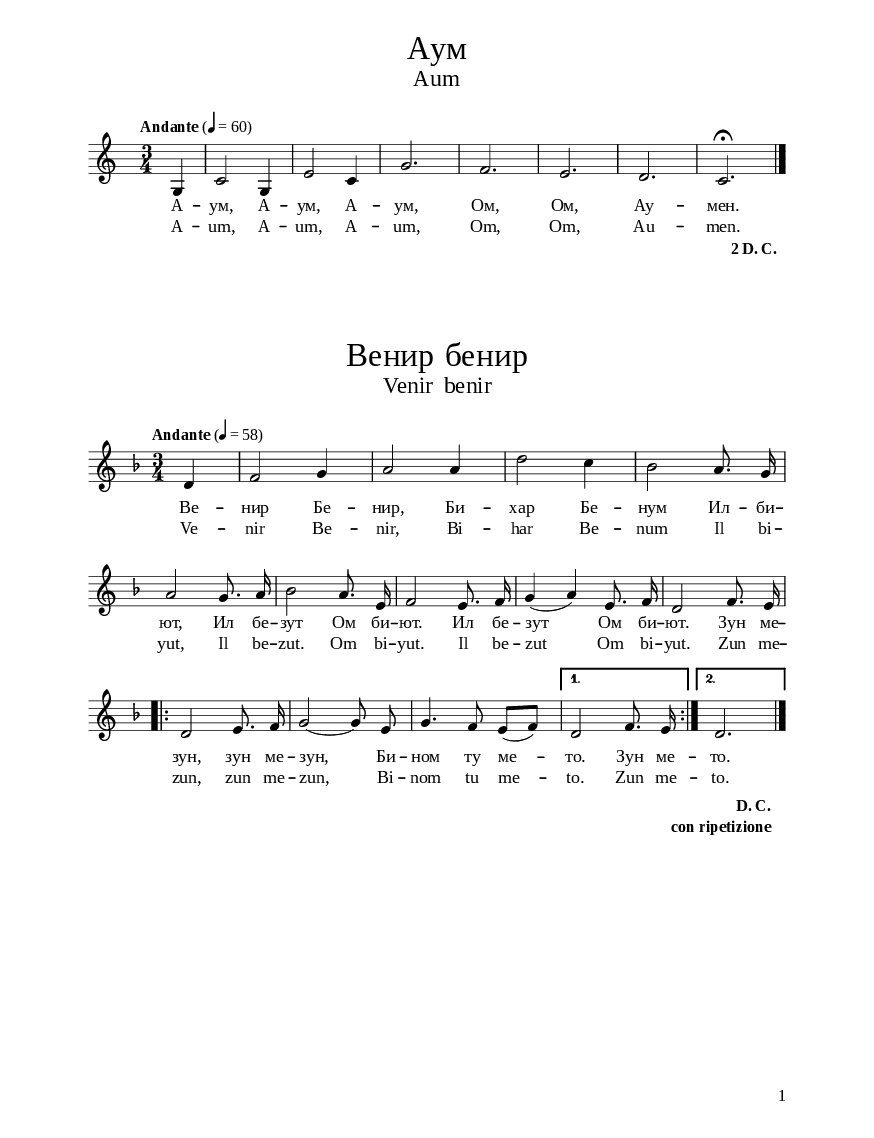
\version "2.22.0"

\paper {
  #(set-paper-size "a5")
}

\bookpart {
\paper {
  print-all-headers = ##t
  print-page-number = ##t
  print-first-page-number = ##t

  % put page numbers on the bottom
  oddHeaderMarkup = \markup ""
  evenHeaderMarkup = \markup ""
  oddFooterMarkup = \markup
    \fill-line {
      ""
      \on-the-fly #print-page-number-check-first \fromproperty #'page:page-number-string
    }
  evenFooterMarkup = \markup
    \fill-line {
      \on-the-fly #print-page-number-check-first \fromproperty #'page:page-number-string
      ""
    }

  left-margin = 1.5\cm
  right-margin = 1.5\cm
  top-margin = 1.6\cm
  bottom-margin = 1.2\cm
  ragged-bottom = ##t % do not spread the staves to fill the whole vertical space

  % change lyrics and titles font (affects notes also)
  fonts =
    #(make-pango-font-tree
     "Times New Roman"
     "DejaVu Sans"
     "DejaVu Sans Mono"
     (/ (* staff-height pt) 3.6))

  % change distance between staves
  system-system-spacing =
    #'((basic-distance . 12)
       (minimum-distance . 6)
       (padding . 1)
       (stretchability . 12))
}

\header {
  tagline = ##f
}

\score{
  \layout { 
    indent = 0.0\cm % remove first line indentation
    ragged-last = ##f % do not spread last line to fill the whole space
    \context {
      \Score
      \omit BarNumber %remove bar numbers
    } % context

    \context { % change staff size
      \Staff
      fontSize = #+0 % affects notes size only
      \override StaffSymbol #'staff-space = #(magstep -3)
      \override StaffSymbol #'thickness = #0.5
      \override BarLine #'hair-thickness = #1
      %\override StaffSymbol #'ledger-line-thickness = #'(0 . 0)
    }

    \context { % adjust space between staff and lyrics and between the two lyric lines
      \Lyrics
      \override VerticalAxisGroup.nonstaff-relatedstaff-spacing = #'(
        (basic-distance . 4.5)
        (minimum-distance . 5)
      )
      \override VerticalAxisGroup.nonstaff-nonstaff-spacing = #'((minimum-distance . 2))
    }
  } % layout

  \new Voice \absolute {
    
     \clef treble
      \key c \major
      \time 3/4
      %\tempo "Moderato" 8 = 160
      \tempo \markup {
        % make tempo note smaller
        \concat {
          "Andante" \normal-text { " (" }
          \teeny \general-align #Y #DOWN \note {4} #0.8
          \normal-text { " = 60)" }
        }
      }
      \autoBeamOff
 \partial 4
  
  g4 |  c'2 g4 | e'2 c'4 | g'2. |  f'2. | e'2. | d'2. | c'2. \fermata | \bar "|."
  }
  
  \addlyrics { А -- ум, А
  -- ум, А -- ум, Ом, Ом, Ау -- мен. }
  
  \addlyrics { A -- um, A --
  um, A -- um, Om, Om, Au -- men.}
  
  \header {
    title = \markup \column \normal-text \fontsize #2.5 {
              \center-align
              \line { Аум }
              \vspace #-0.6
              \center-align
              \line \fontsize #-3 { Aum }
              \vspace #-0.8
              \center-align
              \line \fontsize #-3 { " " }
            }
  }
  
  \midi{}

} % score

\markup \halign #-26.7 \raise #2.8 \override #'(baseline-skip . 2) {
      \column  {
        \line \right-align {
          \bold  { "2 D. C." }
        }
        \line { " " }
        \line { " " }
        \line { " " }
        \line { " " }
      }
    }

  \score{
    \layout {
      indent = 0.0\cm % remove first line indentation
      %  ragged-last = ##t % do not spread last line to fill the whole space
      \context {
        \Score
        \omit BarNumber %remove bar numbers
      } % context

      \context {
        % change staff size
        \Staff
        fontSize = #+0 % affects notes size only
        \override StaffSymbol #'staff-space = #(magstep -3)
        \override StaffSymbol #'thickness = #0.5
        \override BarLine #'hair-thickness = #1
        %\override StaffSymbol #'ledger-line-thickness = #'(0 . 0)
      }

      \context {
        % adjust space between staff and lyrics and between the two lyric lines
        \Lyrics
        \override VerticalAxisGroup.nonstaff-relatedstaff-spacing = #'((basic-distance . 4.5))
        \override VerticalAxisGroup.nonstaff-nonstaff-spacing = #'((minimum-distance . 2))
      }
    } % layout

    \new Voice \absolute {
      \clef treble
      \key d \minor
      \time 3/4
      %\tempo "Moderato" 8 = 160
      \tempo \markup {
        % make tempo note smaller
        \concat {
          "Andante" \normal-text { " (" }
          \teeny \general-align #Y #DOWN \note {4} #0.8
          \normal-text { " = 58)" }
        }
      }
      \autoBeamOff

      \partial 4
      d'4 | f'2 g'4 | a'2 a'4 | d''2 c''4 | bes'2 a'8. g'16 \break |

      a'2 g'8. a'16 | bes'2 a'8. e'16 | f'2 e'8. f'16 | g'4 ( a' ) e'8. f'16 |  d'2 f'8. e'16 \break |

      \repeat volta 2 { d'2 e'8. f'16 | g'2 ~ g'8 e' | g'4. f'8 e' [( f' )] |} \alternative { { d'2 f'8. e'16  | } { d'2. \break | \bar "|."} }
    }

    \addlyrics {
      Ве -- нир Бе
      -- нир, Би -- хар Бе -- нум Ил -- би -- ют, Ил
      бе -- зут Ом би -- ют. Ил бе -- зут Ом би --
      ют. Зун ме -- зун, зун ме -- зун, Би -- ном ту
      ме -- то. Зун ме -- то.
    }

    \addlyrics {
      Ve -- nir Be --
      nir, Bi -- har Be -- num Il bi -- yut, Il be -- zut. Om bi --
      yut. Il be -- zut Om bi -- yut. Zun me -- zun, zun me --
      zun, Bi -- nom tu me -- to. Zun me -- to.}

      \header {
        title = \markup \column \normal-text \fontsize #2.5 {
          \center-align
          \line { Венир бенир }
          \vspace #-0.6
          \center-align
          \line \fontsize #-3 { Venir benir }
          \vspace #-0.8
          \center-align
          \line \fontsize #-3 { " " }
        }
      }

      \midi{}

    } % score

        \markup \halign #-12.7 \raise #2.8 \override #'(baseline-skip . 2) {
        \column  {
          \line  \right-align {
            \bold  { "D. C." }
          }
          \line \right-align {
            \bold { "con ripetizione" }
          }
        }
      }

% include foreign translation(s) of the song
%\include "lyrics_de/lyrics_de_file_name.ly"

} % bookpart
